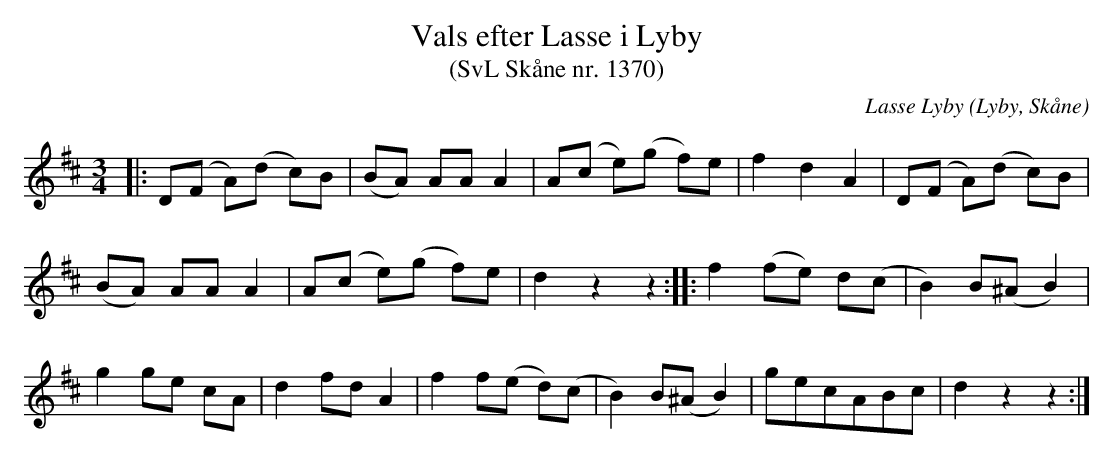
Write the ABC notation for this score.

X:1
T:Vals efter Lasse i Lyby
T:(SvL Skåne nr. 1370)
C:Lasse Lyby
O:Lyby, Skåne
M:3/4
L:1/8
K:D
|:D(F A)(d c)B|(BA) AA A2|A(c e)(g f)e|f2 d2 A2|D(F A)(d c)B|
(BA) AA A2|A(c e)(g f)e|d2z2 z2::f2 (fe) d(c|B2) B(^A B2)|
g2 ge cA|d2 fd A2|f2 f(e d)(c|B2) B(^A B2)|gecABc|d2 z2 z2:|
